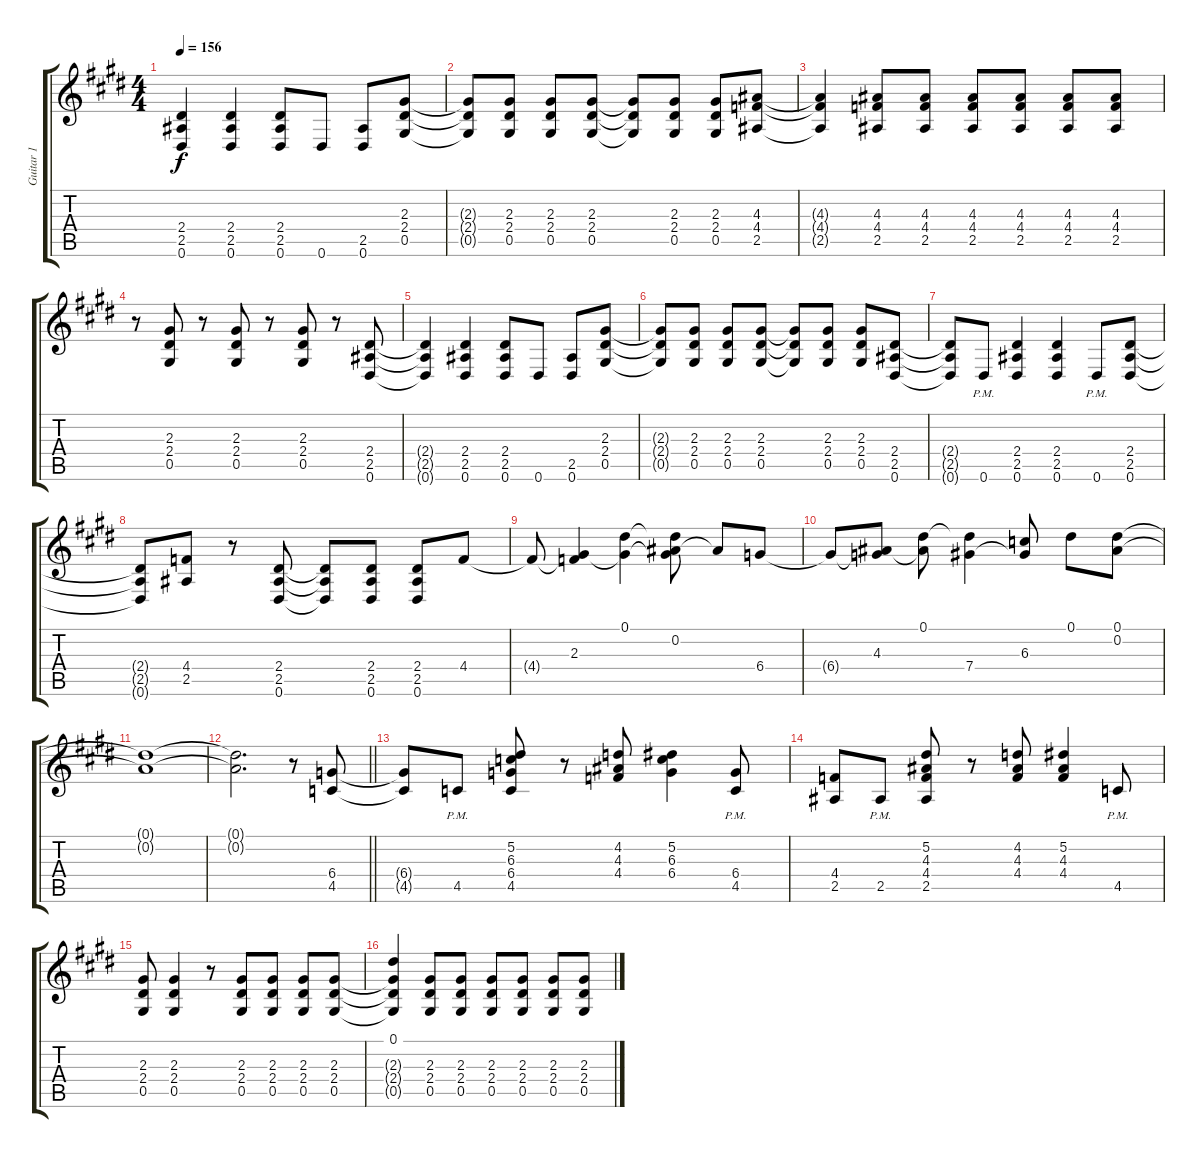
\track ("Guitar 1" "Guitar 1") {instrument overdrivenguitar}
\staff {score tabs}
\tuning (Eb4 Bb3 Gb3 Db3 Ab2 Eb2) {hide}
\ts (4 4)
\tempo 156
\clef g2
\ks c#minor
(2.4 2.5 0.6).4{dy f} (2.4 2.5 0.6).4 (2.4 2.5 0.6).8 0.6.8 (2.5 0.6).8 (2.3 2.4 0.5).8 |
\ks e
(2.3{t} 2.4{t} 0.5{t}).8 (2.3 2.4 0.5).8 (2.3 2.4 0.5).8 (2.3 2.4 0.5).8 (2.3{t} 2.4{t} 0.5{t}).8 (2.3 2.4 0.5).8 (2.3 2.4 0.5).8 (4.3 4.4 2.5).8 |
\ks c#minor
(4.3{t} 4.4{t} 2.5{t}).4 (4.3 4.4 2.5).8 (4.3 4.4 2.5).8 (4.3 4.4 2.5).8 (4.3 4.4 2.5).8 (4.3 4.4 2.5).8 (4.3 4.4 2.5).8 |
r.8 (2.3 2.4 0.5).8 r.8 (2.3 2.4 0.5).8 r.8 (2.3 2.4 0.5).8 r.8 (2.4 2.5 0.6).8 |
(2.4{t} 2.5{t} 0.6{t}).4 (2.4 2.5 0.6).4 (2.4 2.5 0.6).8 0.6.8 (2.5 0.6).8 (2.3 2.4 0.5).8 |
(2.3{t} 2.4{t} 0.5{t}).8 (2.3 2.4 0.5).8 (2.3 2.4 0.5).8 (2.3 2.4 0.5).8 (2.3{t} 2.4{t} 0.5{t}).8 (2.3 2.4 0.5).8 (2.3 2.4 0.5).8 (2.4 2.5 0.6).8 |
(2.4{t} 2.5{t} 0.6{t}).8 0.6{pm}.8 (2.4 2.5 0.6).4 (2.4 2.5 0.6).4 0.6{pm}.8 (2.4 2.5 0.6).8 |
(2.4{t} 2.5{t} 0.6{t}).8 (4.4 2.5).8 r.8 (2.4 2.5 0.6).8 (2.4{t} 2.5{t} 0.6{t}).8 (2.4 2.5 0.6).8 (2.4 2.5 0.6).8 4.4.8 |
4.4{t}.8 (2.3 4.4{t}).4 (0.1 2.3{t}).4 (0.1{t} 0.2 2.3{t}).8 0.2{t}.8 6.4.8 |
6.4{t}.8 (4.3 6.4{t}).8 (0.1 4.3{t}).8 (0.1{t} 7.4).4 (6.3 7.4{t}).8 0.1.8 (0.1 0.2).8 |
\ks e
(0.1{t} 0.2{t}).1 |
\barLineRight lightlight
\ks c#minor
(0.1{t} 0.2{t}).2{d} r.8 (6.4 4.5).8 |
(6.4{t} 4.5{t}).8 4.5{pm}.8 (5.2 6.3 6.4 4.5).8 r.8 (4.2 4.3 4.4).8 (5.2 6.3 6.4).4 (6.4{pm} 4.5{pm}).8 |
\ks e
(4.4 2.5).8 2.5{pm}.8 (5.2 4.3 4.4 2.5).8 r.8 (4.2 4.3 4.4).8 (5.2 4.3 4.4).4 4.5{pm}.8 |
\ks c#minor
(2.3 2.4 0.5).8 (2.3 2.4 0.5).4 r.8 (2.3 2.4 0.5).8 (2.3 2.4 0.5).8 (2.3 2.4 0.5).8 (2.3 2.4 0.5).8 |
(0.1 2.3{t} 2.4{t} 0.5{t}).4 (2.3 2.4 0.5).8 (2.3 2.4 0.5).8 (2.3 2.4 0.5).8 (2.3 2.4 0.5).8 (2.3 2.4 0.5).8 (2.3 2.4 0.5).8
